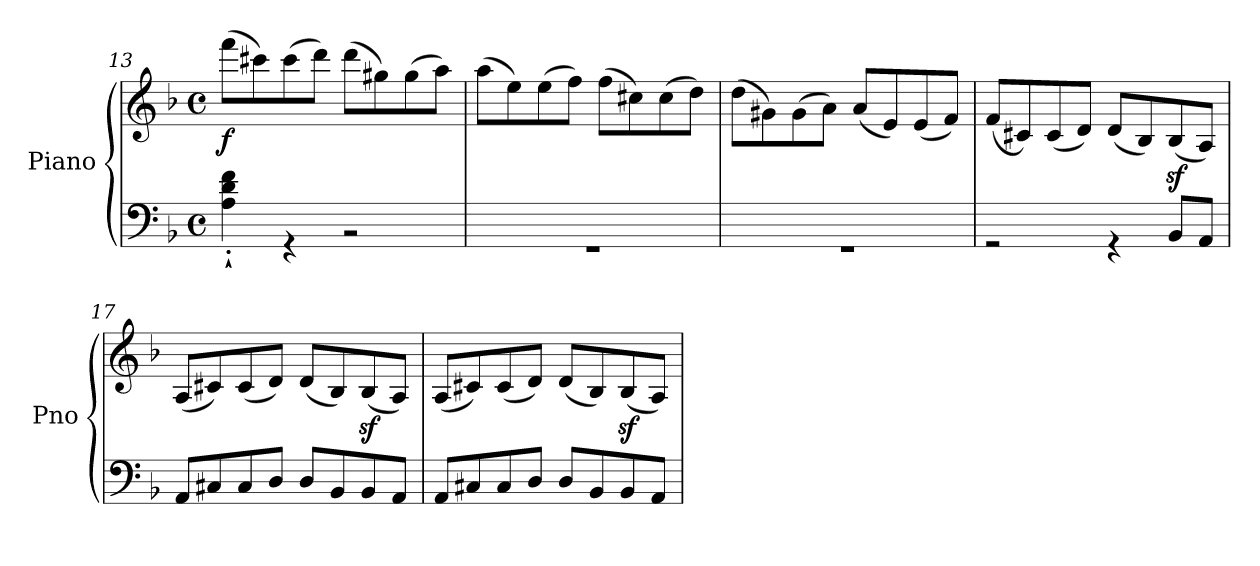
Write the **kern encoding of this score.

**kern	**kern	**dynam
*part1	*part1	*part1
*staff2	*staff1	*staff1/2
*I"Piano	*	*
*I'Pno	*	*
*clefF4	*clefG2	*
*k[b-]	*k[b-]	*
*M4/4	*M4/4	*
*met(c)	*met(c)	*
=13	=13	=13
*^	*	*
!	!	!	!LO:DY:b
1ryy	4A\'` 4d\'` 4f\'`	(>8fff\L	f
.	.	8ccc#X\)	.
.	4r	(>8ccc#\	.
.	.	8ddd\J)	.
.	2r	(>8ddd\L	.
.	.	8gg#X\)	.
.	.	(>8gg#\	.
.	.	8aa\J)	.
=14	=14	=14	=14
1ryy	1r	(>8aa\L	.
.	.	8ee\)	.
.	.	(>8ee\	.
.	.	8ff\J)	.
.	.	(>8ff\L	.
.	.	8cc#X\)	.
.	.	(>8cc#\	.
.	.	8dd\J)	.
!!LO:LB:g=z
=15	=15	=15	=15
1ryy	1r	(>8dd\L	.
.	.	8g#X\)	.
.	.	(>8g#\	.
.	.	8a\J)	.
.	.	(<8a/L	.
.	.	8e/)	.
.	.	(<8e/	.
.	.	8f/J)	.
=16	=16	=16	=16
1ryy	2r	(<8f/L	.
.	.	8c#X/)	.
.	.	(<8c#/	.
.	.	8d/J)	.
.	4r	(<8d/L	.
.	.	8B-/)	.
.	8BB-/L	(<8B-z</	.
.	8AA/J	8A/J)	.
=17	=17	=17	=17
1ryy	8AA/L	(<8A/L	.
.	8C#X/	8c#X/)	.
.	8C#/	(<8c#/	.
.	8D/J	8d/J)	.
.	8D/L	(<8d/L	.
.	8BB-/	8B-/)	.
.	8BB-/	(<8B-z</	.
.	8AA/J	8A/J)	.
=18	=18	=18	=18
1ryy	8AA/L	(<8A/L	.
.	8C#X/	8c#X/)	.
.	8C#/	(<8c#/	.
.	8D/J	8d/J)	.
.	8D/L	(<8d/L	.
.	8BB-/	8B-/)	.
.	8BB-/	(<8B-z</	.
.	8AA/J	8A/J)	.
*v	*v	*	*
=	=	=
*-	*-	*-
